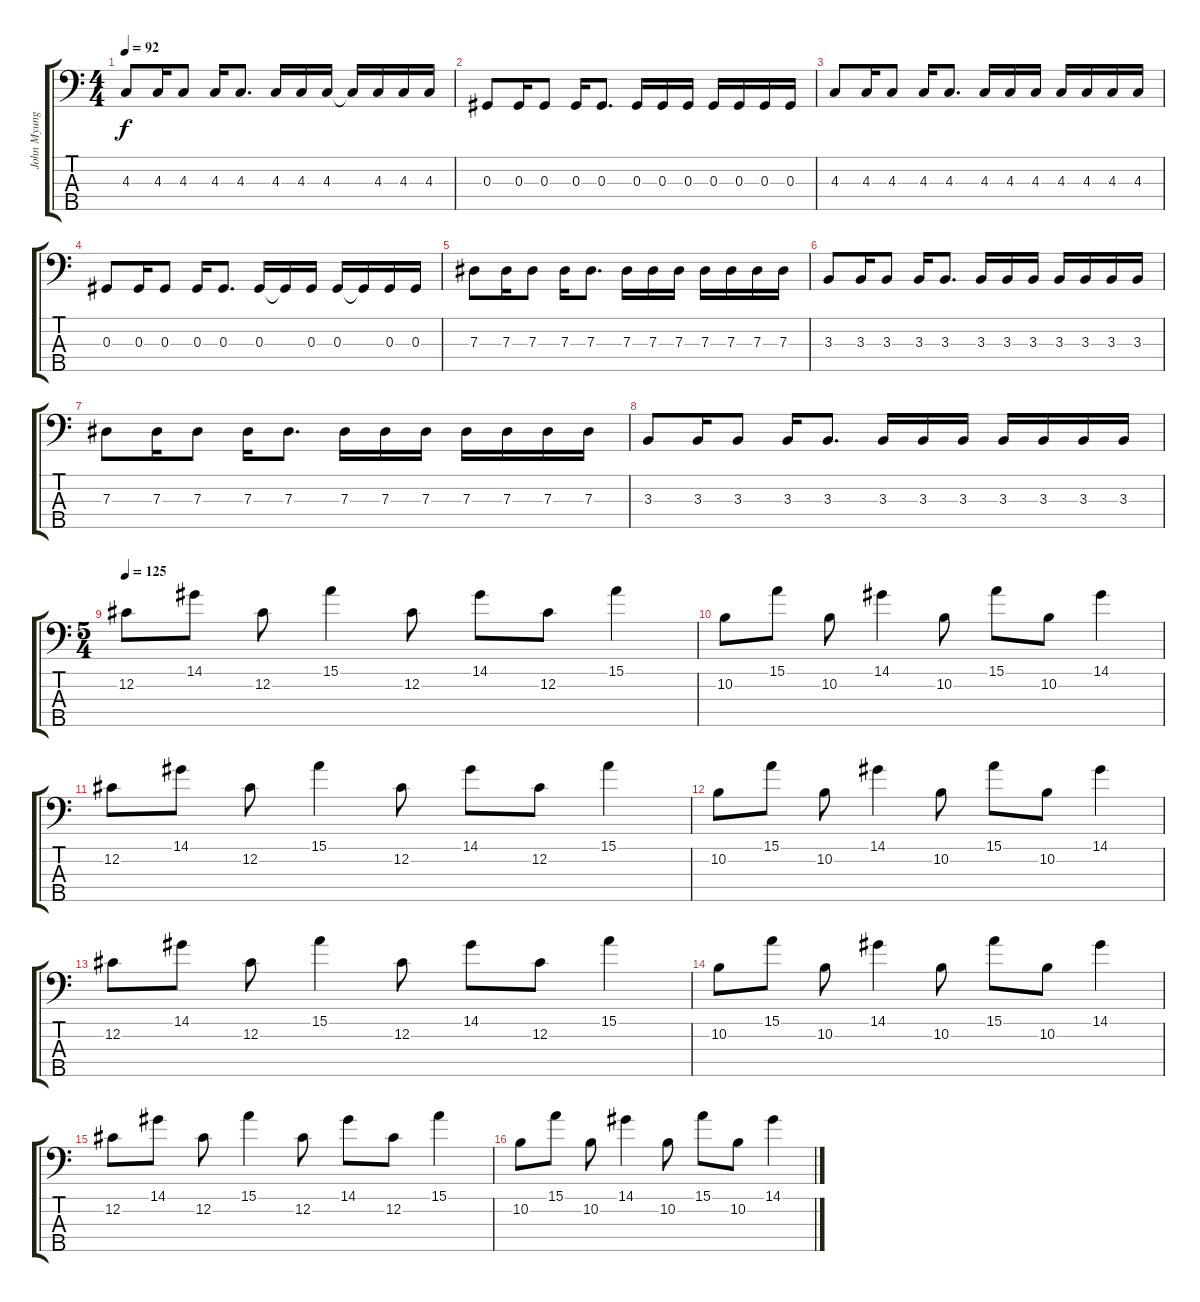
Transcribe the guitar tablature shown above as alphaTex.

\track ("John Myung" "John Myung") {instrument electricbassfinger}
\staff {score tabs}
\tuning (Gb2 Db2 Ab1 Eb1 Bb0) {hide}
\ts (4 4)
\tempo 92
\clef f4
\ks c
4.3.8{dy f} 4.3.16 4.3.8 4.3.16 4.3.8{d} 4.3.16 4.3.16 4.3.16 4.3{t}.16 4.3.16 4.3.16 4.3.16 |
0.3.8 0.3.16 0.3.8 0.3.16 0.3.8{d} 0.3.16 0.3.16 0.3.16 0.3.16 0.3.16 0.3.16 0.3.16 |
4.3.8 4.3.16 4.3.8 4.3.16 4.3.8{d} 4.3.16 4.3.16 4.3.16 4.3.16 4.3.16 4.3.16 4.3.16 |
0.3.8 0.3.16 0.3.8 0.3.16 0.3.8{d} 0.3.16 0.3{t}.16 0.3.16 0.3.16 0.3{t}.16 0.3.16 0.3.16 |
7.3.8 7.3.16 7.3.8 7.3.16 7.3.8{d} 7.3.16 7.3.16 7.3.16 7.3.16 7.3.16 7.3.16 7.3.16 |
3.3.8 3.3.16 3.3.8 3.3.16 3.3.8{d} 3.3.16 3.3.16 3.3.16 3.3.16 3.3.16 3.3.16 3.3.16 |
7.3.8 7.3.16 7.3.8 7.3.16 7.3.8{d} 7.3.16 7.3.16 7.3.16 7.3.16 7.3.16 7.3.16 7.3.16 |
3.3.8 3.3.16 3.3.8 3.3.16 3.3.8{d} 3.3.16 3.3.16 3.3.16 3.3.16 3.3.16 3.3.16 3.3.16 |
\ts (5 4)
\tempo 125
12.2.8 14.1.8 12.2.8 15.1.4 12.2.8 14.1.8 12.2.8 15.1.4 |
10.2.8 15.1.8 10.2.8 14.1.4 10.2.8 15.1.8 10.2.8 14.1.4 |
12.2.8 14.1.8 12.2.8 15.1.4 12.2.8 14.1.8 12.2.8 15.1.4 |
10.2.8 15.1.8 10.2.8 14.1.4 10.2.8 15.1.8 10.2.8 14.1.4 |
12.2.8 14.1.8 12.2.8 15.1.4 12.2.8 14.1.8 12.2.8 15.1.4 |
10.2.8 15.1.8 10.2.8 14.1.4 10.2.8 15.1.8 10.2.8 14.1.4 |
12.2.8 14.1.8 12.2.8 15.1.4 12.2.8 14.1.8 12.2.8 15.1.4 |
10.2.8 15.1.8 10.2.8 14.1.4 10.2.8 15.1.8 10.2.8 14.1.4
